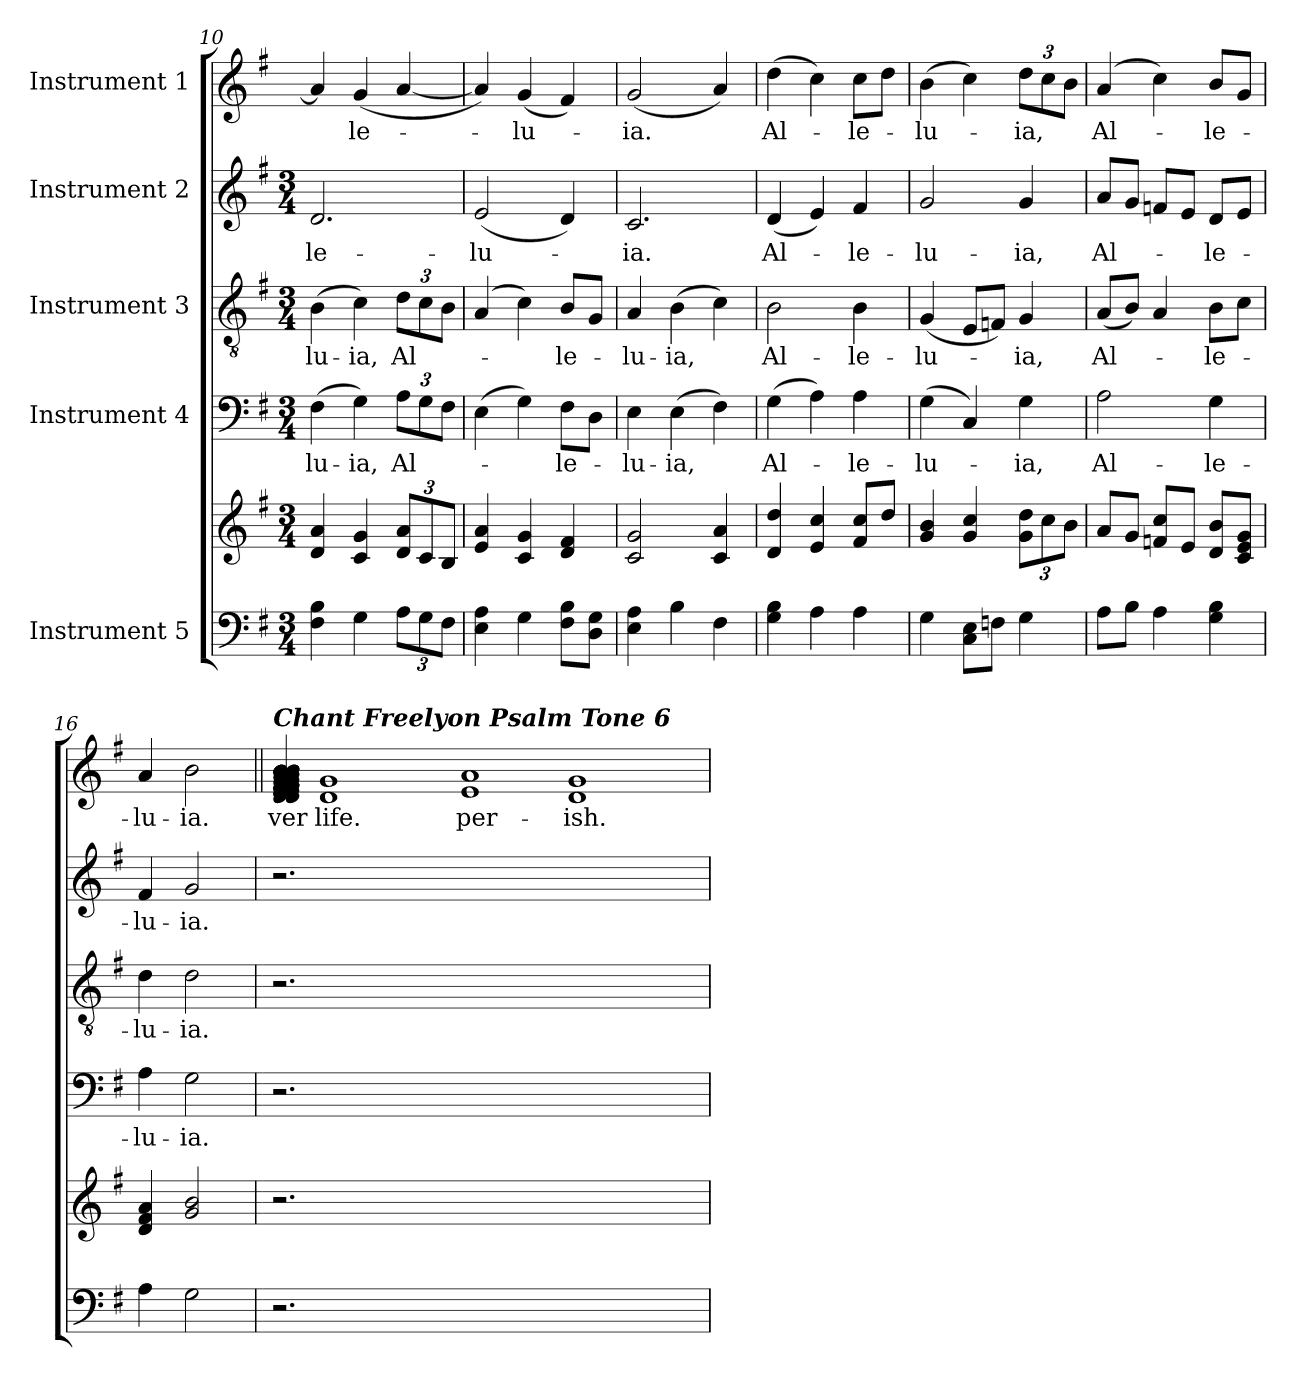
**kern	**kern	**kern	**text	**kern	**text	**kern	**text	**kern	**text
*part5	*part5	*part4	*part4	*part3	*part3	*part2	*part2	*part1	*part1
*staff6	*staff5	*staff4	*staff4	*staff3	*staff3	*staff2	*staff2	*staff1	*staff1
*I"Instrument 5	*	*I"Instrument 4	*	*I"Instrument 3	*	*I"Instrument 2	*	*I"Instrument 1	*
*clefF4	*clefG2	*clefF4	*	*clefGv2	*	*clefG2	*	*clefG2	*
*k[f#]	*k[f#]	*k[f#]	*	*k[f#]	*	*k[f#]	*	*k[f#]	*
*G:	*G:	*G:	*	*G:	*	*G:	*	*G:	*
*M3/4	*M3/4	*M3/4	*	*M3/4	*	*M3/4	*	*	*
=10	=10	=10	=10	=10	=10	=10	=10	=10	=10
!	!	!	!LO:LY:b:cj	!	!LO:LY:b:cj	!	!LO:LY:b:cj	!	!
4B\ 4F#\	4d/ 4a/	(>4F#\	-lu-	(>4B\	-lu-	2.d/	-le-	4a/]	.
!	!	!	!LO:LY:b:cj	!	!LO:LY:b:cj	!	!	!	!LO:LY:b:cj
4G\	4c/ 4g/	4G\)	-ia,	4c\)	-ia,	.	.	(<4g/	-le-
*Xbrackettup	*Xbrackettup	*Xbrackettup	*	*	*	*	*	*	*
!	!	!	!LO:LY:b:cj	!	!	!	!	!	!
*	*	*	*	*Xbrackettup	*	*	*	*	*
!	!	!	!	!	!LO:LY:b:cj	!	!	!	!
12A\L	12d/ 12a/L	12A\L	Al-	12d\L	Al-	.	.	[<4a/	.
12G\	12c/	12G\	.	12c\	.	.	.	.	.
12F#\J	12B/J	12F#\J	.	12B\J	.	.	.	.	.
=11	=11	=11	=11	=11	=11	=11	=11	=11	=11
!	!	!	!	!	!	!	!LO:LY:b:cj	!	!
4E\ 4A\	4a/ 4e/	(>4E\	.	(>4A/	.	(<2e/	-lu-	4a/])	.
!	!	!	!	!	!	!	!	!	!LO:LY:b:cj
4G\	4g/ 4c/	4G\)	.	4c\)	.	.	.	(<4g/	-lu-
!	!	!	!LO:LY:b:cj	!	!LO:LY:b:cj	!	!	!	!
8B\ 8F#\L	4d/ 4f#/	8F#\L	-le-	8B/L	-le-	4d/)	.	4f#/)	.
8D\ 8G\J	.	8D\J	.	8G/J	.	.	.	.	.
=12	=12	=12	=12	=12	=12	=12	=12	=12	=12
!	!	!	!LO:LY:b:cj	!	!LO:LY:b:cj	!	!LO:LY:b:cj	!	!LO:LY:b:cj
4E\ 4A\	2c/ 2g/	4E\	-lu-	4A/	-lu-	2.c/	-ia.	(<2g/	-ia.
!	!	!	!LO:LY:b:cj	!	!LO:LY:b:cj	!	!	!	!
4B\	.	(>4E\	-ia,	(>4B\	-ia,	.	.	.	.
4F#\	4c/ 4a/	4F#\)	.	4c\)	.	.	.	4a/)	.
!!LO:PB:g=z
=13	=13	=13	=13	=13	=13	=13	=13	=13	=13
!	!	!	!LO:LY:b:cj	!	!LO:LY:b:cj	!	!LO:LY:b:cj	!	!LO:LY:b:cj
4B\ 4G\	4d/ 4dd/	(>4G\	Al-	2B\	Al-	(<4d/	Al-	(>4dd\	Al-
4A\	4e/ 4cc/	4A\)	.	.	.	4e/)	.	4cc\)	.
!	!	!	!LO:LY:b:cj	!	!LO:LY:b:cj	!	!LO:LY:b:cj	!	!LO:LY:b:cj
4A\	8cc/ 8f#/L	4A\	-le-	4B\	-le-	4f#/	-le-	8cc\L	-le-
.	8dd/J	.	.	.	.	.	.	8dd\J	.
=14	=14	=14	=14	=14	=14	=14	=14	=14	=14
!	!	!	!LO:LY:b:cj	!	!LO:LY:b:cj	!	!LO:LY:b:cj	!	!LO:LY:b:cj
4G\	4g/ 4b/	(>4G\	-lu-	(<4G/	-lu-	2g/	-lu-	(>4b\	-lu-
8E\ 8C\L	4g/ 4cc/	4C/)	.	8E/L	.	.	.	4cc\)	.
8Fn\J	.	.	.	8Fn/J)	.	.	.	.	.
!	!	!	!LO:LY:b:cj	!	!LO:LY:b:cj	!	!LO:LY:b:cj	!	!
*	*	*	*	*	*	*	*	*Xbrackettup	*
!	!	!	!	!	!	!	!	!	!LO:LY:b:cj
4G\	12dd\ 12g\L	4G\	-ia,	4G/	-ia,	4g/	-ia,	12dd\L	-ia,
.	12cc\	.	.	.	.	.	.	12cc\	.
.	12b\J	.	.	.	.	.	.	12b\J	.
=15	=15	=15	=15	=15	=15	=15	=15	=15	=15
!	!	!	!LO:LY:b:cj	!	!LO:LY:b:cj	!	!LO:LY:b:cj	!	!LO:LY:b:cj
8A\L	8a/L	2A\	Al-	(<8A/L	Al-	8a/L	Al-	(>4a/	Al-
8B\J	8g/J	.	.	8B/J)	.	8g/J	.	.	.
4A\	8cc/ 8fn/L	.	.	4A/	.	8fn/L	.	4cc\)	.
.	8e/J	.	.	.	.	8e/J	.	.	.
!	!	!	!LO:LY:b:cj	!	!LO:LY:b:cj	!	!LO:LY:b:cj	!	!LO:LY:b:cj
4B\ 4G\	8d/ 8b/L	4G\	-le-	8B\L	-le-	8d/L	-le-	8b/L	-le-
.	8e/ 8g/ 8c/J	.	.	8c\J	.	8e/J	.	8g/J	.
=16	=16	=16	=16	=16	=16	=16	=16	=16	=16
!	!	!	!LO:LY:b:cj	!	!LO:LY:b:cj	!	!LO:LY:b:cj	!	!LO:LY:b:cj
4A\	4f#/ 4d/ 4a/	4A\	-lu-	4d\	-lu-	4f#/	-lu-	4a/	-lu-
!	!	!	!LO:LY:b:cj	!	!LO:LY:b:cj	!	!LO:LY:b:cj	!	!LO:LY:b:cj
2G\	2g/ 2b/	2G\	-ia.	2d\	-ia.	2g/	-ia.	2b\	-ia.
!!LO:LB:g=z
=17	=17	=17	=17||	=17	=17||	=17	=17||	=17||	=17||
!	!	!	!	!	!	!	!	!LO:TX:a:Bi:t=Chant Freelyon Psalm Tone 6	!
!	!	!	!	!	!	!	!	!	!LO:LY:b:cj
2.r	2.r	2.r	.	2.r	.	2.r	.	4g/ 4d/ 4a/ 4e/ 4b/ 4f#/ 4b/ 4f#/ 4a/ 4e/ 4b/ 4f#/ 4b/ 4f#/ 4b/ 4f#/ 4g/ 4d/ 4a/ 4e/ 4b/ 4f#/	-ver
!	!	!	!	!	!	!	!	!	!LO:LY:b:cj
.	.	.	.	.	.	.	.	1g 1d	life.
0ryy	0ryy	0ryy	.	0ryy	.	0ryy	.	.	.
!	!	!	!	!	!	!	!	!	!LO:LY:b:cj
.	.	.	.	.	.	.	.	1a 1e	per-
!	!	!	!	!	!	!	!	!	!LO:LY:b:cj
.	.	.	.	.	.	.	.	1g 1d	-ish.
2ryy	2ryy	2ryy	.	2ryy	.	2ryy	.	.	.
=	=	=	=	=	=	=	=	=	=
*-	*-	*-	*-	*-	*-	*-	*-	*-	*-
